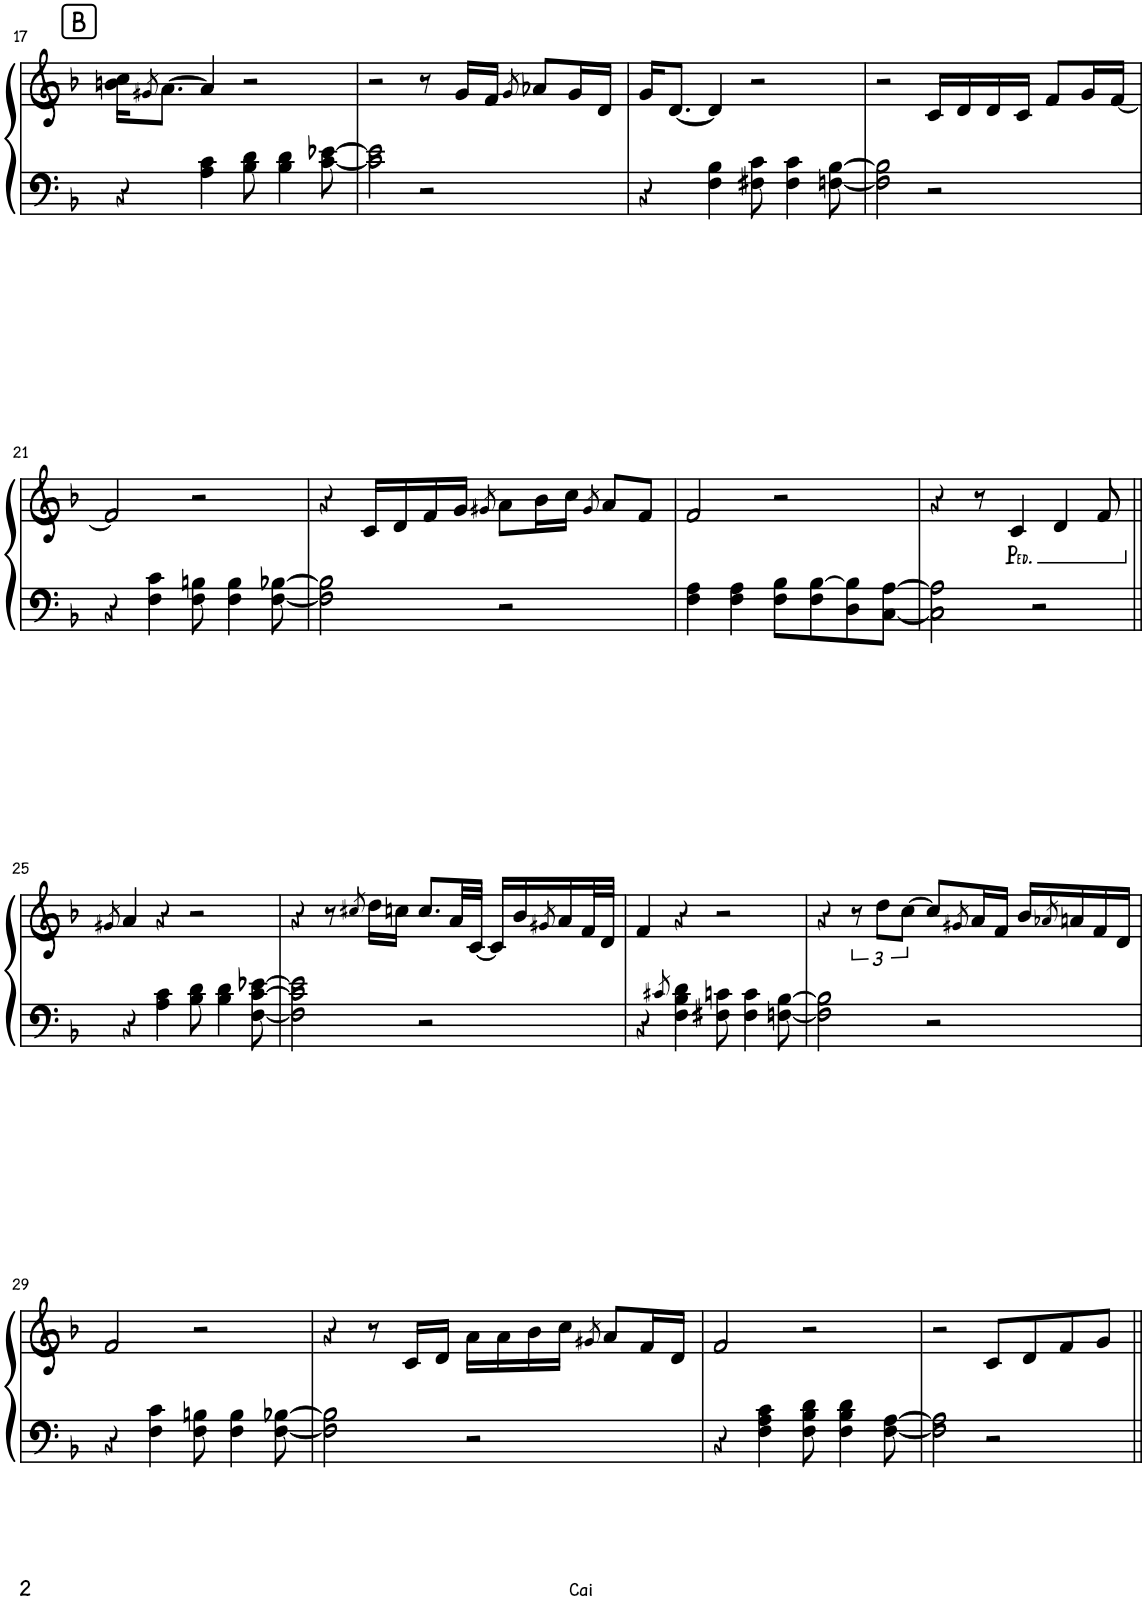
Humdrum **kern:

**kern	**kern
*part1	*part1
*staff2	*staff1
*I"钢琴	*
!!LO:PB:g=z
*clefF4	*clefG2
*k[b-]	*k[b-]
*M4/4	*M4/4
!!LO:REH:place=s1:a:B:cj:fs=14:t=B
=17	=17
4r	16bn\ 16cc\KL
.	8qg#X/
.	[8.a\J
4A\ 4c\	4a/]
8B-\ 8d\	2r
4B-\ 4d\	.
[8c\ [8e-X\	.
=18	=18
2c\] 2e-\]	2r
2r	8r
.	16g/LL
.	16f/JJ
.	8qg/
.	8a-X/L
.	16g/L
.	16d/JJ
=19	=19
4r	16g/KL
.	[8.d/J
4F\ 4B-\	4d/]
8F#X\ 8c\	2r
4F#\ 4c\	.
[8Fn\ [8B-\	.
=20	=20
2F\] 2B-\]	2r
2r	16c/LL
.	16d/
.	16d/
.	16c/JJ
.	8f/L
.	16g/L
.	[16f/JJ
!!LO:LB:g=z
=21	=21
4r	2f/]
4F\ 4c\	.
8F\ 8Bn\	2r
4F\ 4B\	.
[8F\ [8B-X\	.
=22	=22
2F\] 2B-\]	4r
.	16c/LL
.	16d/
.	16f/
.	16g/JJ
.	8qg#X/
2r	8a\L
.	16b-\L
.	16cc\JJ
.	8qg#/
.	8a/L
.	8f/J
=23	=23
4F\ 4A\	2f/
4F\ 4A\	.
8F\ 8B-\L	2r
8F\ [8B-\	.
8D\ 8B-\]	.
[8C\ [8A\J	.
=24	=24
2C\] 2A\]	4r
.	8r
*	*ped
.	4c/
2r	.
.	4d/
.	8f/
!!LO:LB:g=z
=25||	=25||
*	*Xped
.	8qg#X/
4r	4a/
4A\ 4c\	4r
8B-\ 8d\	2r
4B-\ 4d\	.
[8F\ [8c\ [8e-X\	.
=26	=26
2F\] 2c\] 2e-\]	4r
.	8r
.	8qcc#X/
.	16dd\LL
.	16ccn\JJ
2r	8.cc/L
.	32a/LL
.	[32c/JJJ
.	16c/LL]
.	16b-/
.	8qg#X/
.	16a/
.	32f/L
.	32d/JJJ
=27	=27
4r	4f/
8qc#X/	.
4F\ 4B-\ 4d\	4r
8F#X\ 8cn\	2r
4F#\ 4c\	.
[8Fn\ [8B-\	.
=28	=28
2F\] 2B-\]	4r
.	12r
.	12dd\L
.	[12cc\J
2r	8cc/L]
.	8qg#X/
.	16a/L
.	16f/JJ
.	16b-/LL
.	8qa-X/
.	16an/
.	16f/
.	16d/JJ
!!LO:LB:g=z
=29	=29
4r	2f/
4F\ 4c\	.
8F\ 8Bn\	2r
4F\ 4B\	.
[8F\ [8B-X\	.
=30	=30
2F\] 2B-\]	4r
.	8r
.	16c/LL
.	16d/JJ
2r	16a\LL
.	16a\
.	16b-\
.	16cc\JJ
.	8qg#X/
.	8a/L
.	16f/L
.	16d/JJ
=31	=31
4r	2f/
4F\ 4A\ 4c\	.
8F\ 8B-\ 8d\	2r
4F\ 4B-\ 4d\	.
[8F\ [8A\	.
=32	=32
2F\] 2A\]	2r
2r	8c/L
.	8d/
.	8f/
.	8g/J
=||	=||
*-	*-
